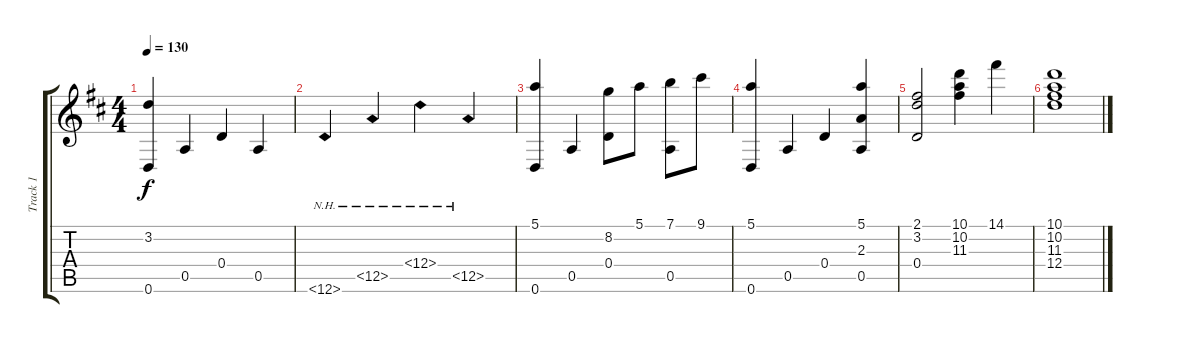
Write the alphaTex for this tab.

\track ("Track 1" "Track 1") {instrument acousticguitarsteel}
\staff {score tabs}
\tuning (E4 B3 G3 D3 A2 D2) {hide}
\ts (4 4)
\tempo 130
\clef g2
\ks d
(3.2 0.6).4{dy f} 0.5.4 0.4.4 0.5.4 |
12.6{nh}.4 12.5{nh}.4 12.4{nh}.4 12.5{nh}.4 |
(5.1 0.6).4 0.5.4 (8.2 0.4).8 5.1.8 (7.1 0.5).8 9.1.8 |
(5.1 0.6).4 0.5.4 0.4.4 (5.1 2.3 0.5).4 |
(2.1 3.2 0.4).2 (10.1 10.2 11.3).4 14.1.4 |
(10.1 10.2 11.3 12.4).1
